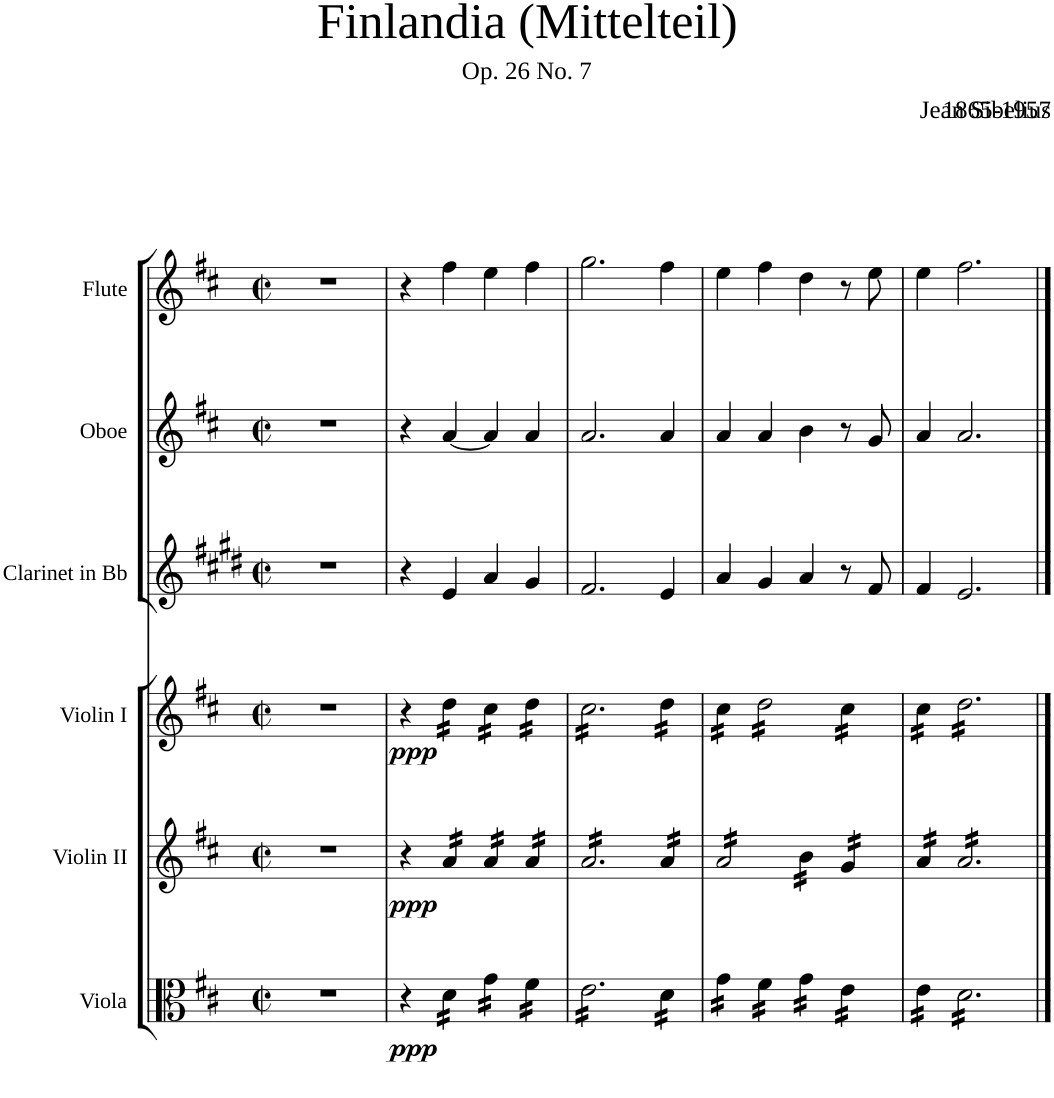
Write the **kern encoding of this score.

**kern	**dynam	**kern	**dynam	**kern	**dynam	**kern	**kern	**kern
*part6	*part6	*part5	*part5	*part4	*part4	*part3	*part2	*part1
*staff6	*staff6	*staff5	*staff5	*staff4	*staff4	*staff3	*staff2	*staff1
*I"Viola	*	*I"Violin II	*	*I"Violin I	*	*I"Clarinet in Bb	*I"Oboe	*I"Flute
*I'Vla.	*	*I'Vln. II	*	*I'Vln. I	*	*	*I'Ob.	*I'Fl.
*clefC3	*	*clefG2	*	*clefG2	*	*clefG2	*clefG2	*clefG2
*	*	*	*	*	*	*Trd1c2	*	*
*k[f#c#]	*	*k[f#c#]	*	*k[f#c#]	*	*k[f#c#g#d#]	*k[f#c#]	*k[f#c#]
*D:	*	*D:	*	*D:	*	*E:	*D:	*D:
*M2/2	*	*M2/2	*	*M2/2	*	*M2/2	*M2/2	*M2/2
*met(c|)	*	*met(c|)	*	*met(c|)	*	*met(c|)	*met(c|)	*met(c|)
=1	=1	=1	=1	=1	=1	=1	=1	=1
1r	.	1r	.	1r	.	1r	1r	1r
=2	=2	=2	=2	=2	=2	=2	=2	=2
!	!LO:DY:b	!	!LO:DY:b	!	!LO:DY:b	!	!	!
4r	ppp	4r	ppp	4r	ppp	4r	4r	4r
*tremolo	*	*	*	*	*	*	*	*
*	*	*tremolo	*	*	*	*	*	*
*	*	*	*	*tremolo	*	*	*	*
16d\LL	.	16a/LL	.	16dd\LL	.	4e/	[4a/	4ff#\
16d\	.	16a/	.	16dd\	.	.	.	.
16d\	.	16a/	.	16dd\	.	.	.	.
16d\JJ	.	16a/JJ	.	16dd\JJ	.	.	.	.
16g\LL	.	16a/LL	.	16cc#\LL	.	4a/	4a/]	4ee\
16g\	.	16a/	.	16cc#\	.	.	.	.
16g\	.	16a/	.	16cc#\	.	.	.	.
16g\JJ	.	16a/JJ	.	16cc#\JJ	.	.	.	.
16f#\LL	.	16a/LL	.	16dd\LL	.	4g#/	4a/	4ff#\
16f#\	.	16a/	.	16dd\	.	.	.	.
16f#\	.	16a/	.	16dd\	.	.	.	.
16f#\JJ	.	16a/JJ	.	16dd\JJ	.	.	.	.
=3	=3	=3	=3	=3	=3	=3	=3	=3
16e\LL	.	16a/LL	.	16cc#\LL	.	2.f#/	2.a/	2.gg\
16e\	.	16a/	.	16cc#\	.	.	.	.
16e\	.	16a/	.	16cc#\	.	.	.	.
16e\	.	16a/	.	16cc#\	.	.	.	.
16e\	.	16a/	.	16cc#\	.	.	.	.
16e\	.	16a/	.	16cc#\	.	.	.	.
16e\	.	16a/	.	16cc#\	.	.	.	.
16e\	.	16a/	.	16cc#\	.	.	.	.
16e\	.	16a/	.	16cc#\	.	.	.	.
16e\	.	16a/	.	16cc#\	.	.	.	.
16e\	.	16a/	.	16cc#\	.	.	.	.
16e\JJ	.	16a/JJ	.	16cc#\JJ	.	.	.	.
16d\LL	.	16a/LL	.	16dd\LL	.	4e/	4a/	4ff#\
16d\	.	16a/	.	16dd\	.	.	.	.
16d\	.	16a/	.	16dd\	.	.	.	.
16d\JJ	.	16a/JJ	.	16dd\JJ	.	.	.	.
=4	=4	=4	=4	=4	=4	=4	=4	=4
16g\LL	.	16a/LL	.	16cc#\LL	.	4a/	4a/	4ee\
16g\	.	16a/	.	16cc#\	.	.	.	.
16g\	.	16a/	.	16cc#\	.	.	.	.
16g\JJ	.	16a/	.	16cc#\JJ	.	.	.	.
16f#\LL	.	16a/	.	16dd\LL	.	4g#/	4a/	4ff#\
16f#\	.	16a/	.	16dd\	.	.	.	.
16f#\	.	16a/	.	16dd\	.	.	.	.
16f#\JJ	.	16a/JJ	.	16dd\	.	.	.	.
16g\LL	.	16b\LL	.	16dd\	.	4a/	4b\	4dd\
16g\	.	16b\	.	16dd\	.	.	.	.
16g\	.	16b\	.	16dd\	.	.	.	.
16g\JJ	.	16b\JJ	.	16dd\JJ	.	.	.	.
16e\LL	.	16g/LL	.	16cc#\LL	.	8r	8r	8r
16e\	.	16g/	.	16cc#\	.	.	.	.
16e\	.	16g/	.	16cc#\	.	8f#/	8g/	8ee\
16e\JJ	.	16g/JJ	.	16cc#\JJ	.	.	.	.
=5	=5	=5	=5	=5	=5	=5	=5	=5
16e\LL	.	16a/LL	.	16cc#\LL	.	4f#/	4a/	4ee\
16e\	.	16a/	.	16cc#\	.	.	.	.
16e\	.	16a/	.	16cc#\	.	.	.	.
16e\JJ	.	16a/JJ	.	16cc#\JJ	.	.	.	.
16d\LL	.	16a/LL	.	16dd\LL	.	2.e/	2.a/	2.ff#\
16d\	.	16a/	.	16dd\	.	.	.	.
16d\	.	16a/	.	16dd\	.	.	.	.
16d\	.	16a/	.	16dd\	.	.	.	.
16d\	.	16a/	.	16dd\	.	.	.	.
16d\	.	16a/	.	16dd\	.	.	.	.
16d\	.	16a/	.	16dd\	.	.	.	.
16d\	.	16a/	.	16dd\	.	.	.	.
16d\	.	16a/	.	16dd\	.	.	.	.
16d\	.	16a/	.	16dd\	.	.	.	.
16d\	.	16a/	.	16dd\	.	.	.	.
16d\JJ	.	16a/JJ	.	16dd\JJ	.	.	.	.
*	*	*	*	*Xtremolo	*	*	*	*
*	*	*Xtremolo	*	*	*	*	*	*
*Xtremolo	*	*	*	*	*	*	*	*
==	==	==	==	==	==	==	==	==
*-	*-	*-	*-	*-	*-	*-	*-	*-
